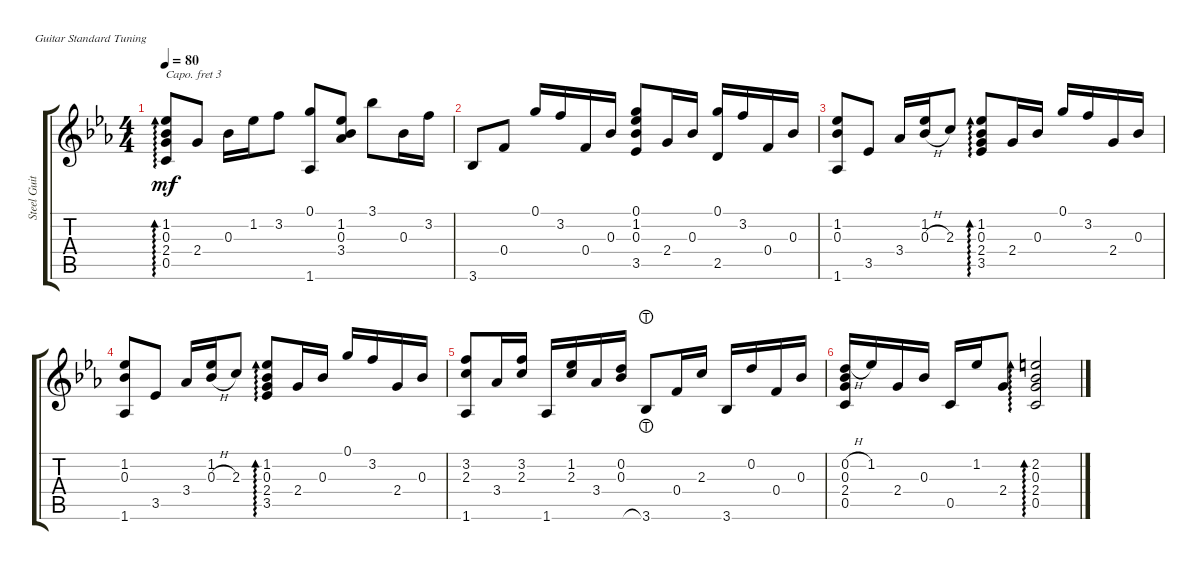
\defaultSystemsLayout 4
\bracketExtendMode groupsimilarinstruments
\otherSystemsTrackNameOrientation horizontal
\track ("Steel Guitar" "Steel Guit") {instrument acousticguitarsteel}
\staff {score tabs}
\capo 3
\tuning (E4 B3 G3 D3 A2 E2)
\ts (4 4)
\tempo 80
\clef g2
\ks eb
(0.5{acc forcenatural} 0.3{acc forcenatural} 1.2{acc forcenatural} 2.4{acc forcenatural}).8{ad 0 dy mf beam Up} 2.4{acc forcenatural}.8{beam Up} 0.3{acc forcenatural}.16{beam Down} 1.2{acc forcenatural}.16{beam Down} 3.2{acc forcenatural}.8{beam Down} (0.1{acc forcenatural} 1.6{acc forcenatural}).8{beam Up} (3.4{acc forcenatural} 0.3{acc forcenatural} 1.2{acc forcenatural}).8{beam Up} 3.1{acc forcenatural}.8{beam Down} 0.3{acc forcenatural}.16{beam Down} 3.2{acc forcenatural}.16{beam Down} |
3.6{acc forcenatural}.8{beam Up} 0.4{acc forcenatural}.8{beam Up} 0.1{acc forcenatural}.16{beam Up} 3.2{acc forcenatural}.16{beam Up} 0.4{acc forcenatural}.16{beam Up} 0.3{acc forcenatural}.16{beam Up} (3.5{acc forcenatural} 0.3{acc forcenatural} 1.2{acc forcenatural} 0.1{acc forcenatural}).8{beam Up} 2.4{acc forcenatural}.16{beam Up} 0.3{acc forcenatural}.16{beam Up} (0.1{acc forcenatural} 2.5{acc forcenatural}).16{beam Up} 3.2{acc forcenatural}.16{beam Up} 0.4{acc forcenatural}.16{beam Up} 0.3{acc forcenatural}.16{beam Up} |
(1.6{acc forcenatural} 1.2{acc forcenatural} 0.3{acc forcenatural}).8{beam Up} 3.5{acc forcenatural}.8{beam Up} 3.4{acc forcenatural}.16{beam Up} (0.3{h acc forcenatural} 1.2{acc forcenatural}).16{beam Up} 2.3{acc forcenatural}.8{beam Up} (3.5{acc forcenatural} 1.2{acc forcenatural} 0.3{acc forcenatural} 2.4{acc forcenatural}).8{ad 0 beam Up} 2.4{acc forcenatural}.16{beam Up} 0.3{acc forcenatural}.16{beam Up} 0.1{acc forcenatural}.16{beam Up} 3.2{acc forcenatural}.16{beam Up} 2.4{acc forcenatural}.16{beam Up} 0.3{acc forcenatural}.16{beam Up} |
(1.6{acc forcenatural} 1.2{acc forcenatural} 0.3{acc forcenatural}).8{beam Up} 3.5{acc forcenatural}.8{beam Up} 3.4{acc forcenatural}.16{beam Up} (0.3{h acc forcenatural} 1.2{acc forcenatural}).16{beam Up} 2.3{acc forcenatural}.8{beam Up} (3.5{acc forcenatural} 1.2{acc forcenatural} 0.3{acc forcenatural} 2.4{acc forcenatural}).8{ad 0 beam Up} 2.4{acc forcenatural}.16{beam Up} 0.3{acc forcenatural}.16{beam Up} 0.1{acc forcenatural}.16{beam Up} 3.2{acc forcenatural}.16{beam Up} 2.4{acc forcenatural}.16{beam Up} 0.3{acc forcenatural}.16{beam Up} |
(1.6{acc forcenatural} 3.2{acc forcenatural} 2.3{acc forcenatural}).8{beam Up} 3.4{acc forcenatural}.16{beam Up} (3.2{acc forcenatural} 2.3{acc forcenatural}).16{beam Up} 1.6{acc forcenatural}.16{beam Up} (1.2{acc forcenatural} 2.3{acc forcenatural}).16{beam Up} 3.4{acc forcenatural}.16{beam Up} (0.2{acc forcenatural} 0.3{acc forcenatural}).16{beam Up} 3.6{lht acc forcenatural}.8{beam Up} 0.4{acc forcenatural}.16{beam Up} 2.3{acc forcenatural}.16{beam Up} 3.6{acc forcenatural}.16{beam Up} 0.2{acc forcenatural}.16{beam Up} 0.4{acc forcenatural}.16{beam Up} 0.3{acc forcenatural}.16{beam Up} |
(0.2{h acc forcenatural} 0.3{acc forcenatural} 2.4{acc forcenatural} 0.5{acc forcenatural}).16{beam Up} 1.2{acc forcenatural}.16{beam Up} 2.4{acc forcenatural}.16{beam Up} 0.3{acc forcenatural}.16{beam Up} 0.5{acc forcenatural}.16{beam Up} 1.2{acc forcenatural}.16{beam Up} 2.4{acc forcenatural}.8{beam Up} (2.2{acc #} 0.3{acc forcenatural} 0.5{acc forcenatural} 2.4{acc forcenatural}).2{ad 0 beam Up}
